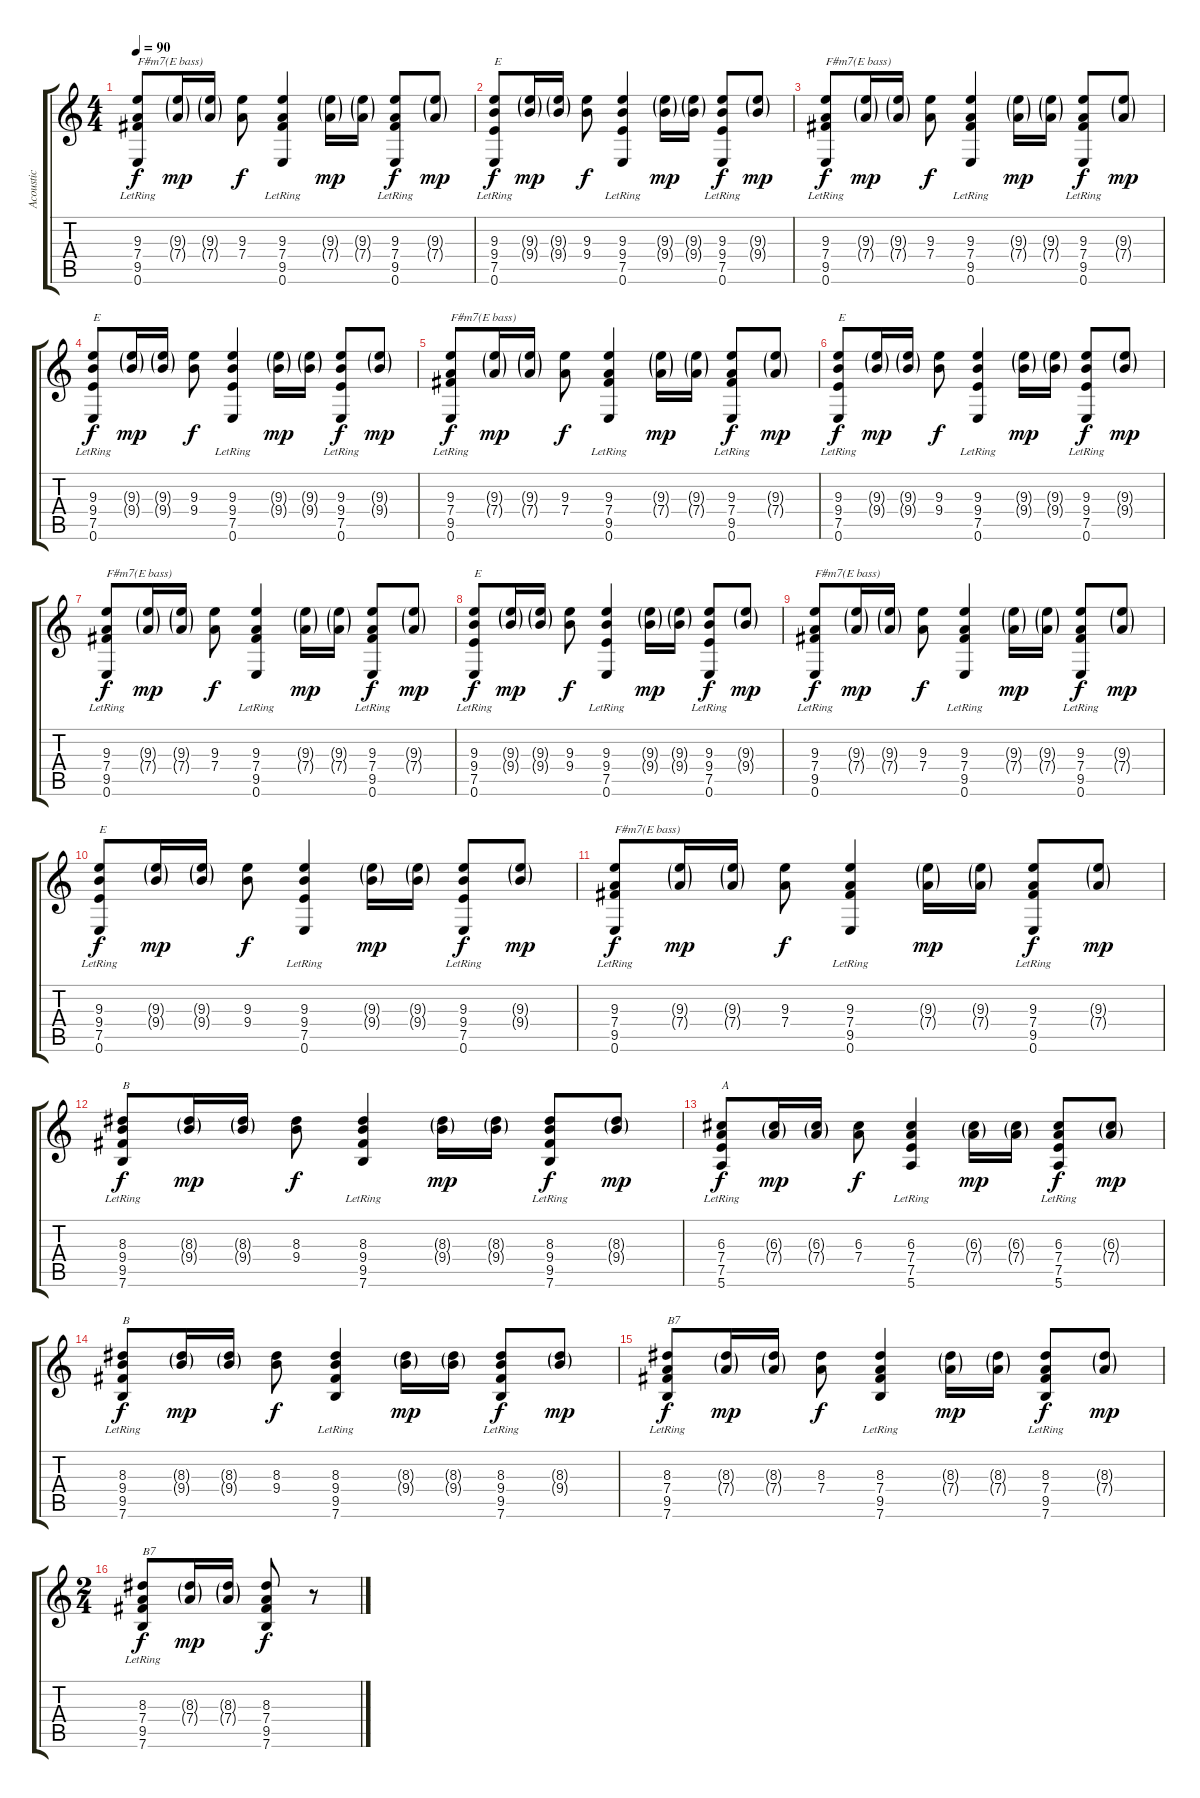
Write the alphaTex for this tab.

\track ("Acoustic" "Acoustic") {instrument acousticguitarsteel}
\staff {score tabs}
\tuning (E4 B3 G3 D3 A2 E2) {hide}
\ts (4 4)
\tempo 90
\clef g2
\ks c
(9.3 7.4 9.5 0.6{lr}).8{txt "F#m7(E bass)" dy f} (9.3{g} 7.4{g}).16{dy mp} (9.3{g} 7.4{g}).16 (9.3 7.4).8{dy f} (9.3 7.4 9.5 0.6{lr}).4 (9.3{g} 7.4{g}).16{dy mp} (9.3{g} 7.4{g}).16 (9.3 7.4 9.5 0.6{lr}).8{dy f} (9.3{g} 7.4{g}).8{dy mp} |
(9.3 9.4 7.5 0.6{lr}).8{txt "E" dy f} (9.3{g} 9.4{g}).16{dy mp} (9.3{g} 9.4{g}).16 (9.3 9.4).8{dy f} (9.3 9.4 7.5 0.6{lr}).4 (9.3{g} 9.4{g}).16{dy mp} (9.3{g} 9.4{g}).16 (9.3 9.4 7.5 0.6{lr}).8{dy f} (9.3{g} 9.4{g}).8{dy mp} |
(9.3 7.4 9.5 0.6{lr}).8{txt "F#m7(E bass)" dy f} (9.3{g} 7.4{g}).16{dy mp} (9.3{g} 7.4{g}).16 (9.3 7.4).8{dy f} (9.3 7.4 9.5 0.6{lr}).4 (9.3{g} 7.4{g}).16{dy mp} (9.3{g} 7.4{g}).16 (9.3 7.4 9.5 0.6{lr}).8{dy f} (9.3{g} 7.4{g}).8{dy mp} |
(9.3 9.4 7.5 0.6{lr}).8{txt "E" dy f} (9.3{g} 9.4{g}).16{dy mp} (9.3{g} 9.4{g}).16 (9.3 9.4).8{dy f} (9.3 9.4 7.5 0.6{lr}).4 (9.3{g} 9.4{g}).16{dy mp} (9.3{g} 9.4{g}).16 (9.3 9.4 7.5 0.6{lr}).8{dy f} (9.3{g} 9.4{g}).8{dy mp} |
(9.3 7.4 9.5 0.6{lr}).8{txt "F#m7(E bass)" dy f} (9.3{g} 7.4{g}).16{dy mp} (9.3{g} 7.4{g}).16 (9.3 7.4).8{dy f} (9.3 7.4 9.5 0.6{lr}).4 (9.3{g} 7.4{g}).16{dy mp} (9.3{g} 7.4{g}).16 (9.3 7.4 9.5 0.6{lr}).8{dy f} (9.3{g} 7.4{g}).8{dy mp} |
(9.3 9.4 7.5 0.6{lr}).8{txt "E" dy f} (9.3{g} 9.4{g}).16{dy mp} (9.3{g} 9.4{g}).16 (9.3 9.4).8{dy f} (9.3 9.4 7.5 0.6{lr}).4 (9.3{g} 9.4{g}).16{dy mp} (9.3{g} 9.4{g}).16 (9.3 9.4 7.5 0.6{lr}).8{dy f} (9.3{g} 9.4{g}).8{dy mp} |
(9.3 7.4 9.5 0.6{lr}).8{txt "F#m7(E bass)" dy f} (9.3{g} 7.4{g}).16{dy mp} (9.3{g} 7.4{g}).16 (9.3 7.4).8{dy f} (9.3 7.4 9.5 0.6{lr}).4 (9.3{g} 7.4{g}).16{dy mp} (9.3{g} 7.4{g}).16 (9.3 7.4 9.5 0.6{lr}).8{dy f} (9.3{g} 7.4{g}).8{dy mp} |
(9.3 9.4 7.5 0.6{lr}).8{txt "E" dy f} (9.3{g} 9.4{g}).16{dy mp} (9.3{g} 9.4{g}).16 (9.3 9.4).8{dy f} (9.3 9.4 7.5 0.6{lr}).4 (9.3{g} 9.4{g}).16{dy mp} (9.3{g} 9.4{g}).16 (9.3 9.4 7.5 0.6{lr}).8{dy f} (9.3{g} 9.4{g}).8{dy mp} |
(9.3 7.4 9.5 0.6{lr}).8{txt "F#m7(E bass)" dy f} (9.3{g} 7.4{g}).16{dy mp} (9.3{g} 7.4{g}).16 (9.3 7.4).8{dy f} (9.3 7.4 9.5 0.6{lr}).4 (9.3{g} 7.4{g}).16{dy mp} (9.3{g} 7.4{g}).16 (9.3 7.4 9.5 0.6{lr}).8{dy f} (9.3{g} 7.4{g}).8{dy mp} |
(9.3 9.4 7.5 0.6{lr}).8{txt "E" dy f} (9.3{g} 9.4{g}).16{dy mp} (9.3{g} 9.4{g}).16 (9.3 9.4).8{dy f} (9.3 9.4 7.5 0.6{lr}).4 (9.3{g} 9.4{g}).16{dy mp} (9.3{g} 9.4{g}).16 (9.3 9.4 7.5 0.6{lr}).8{dy f} (9.3{g} 9.4{g}).8{dy mp} |
(9.3 7.4 9.5 0.6{lr}).8{txt "F#m7(E bass)" dy f} (9.3{g} 7.4{g}).16{dy mp} (9.3{g} 7.4{g}).16 (9.3 7.4).8{dy f} (9.3 7.4 9.5 0.6{lr}).4 (9.3{g} 7.4{g}).16{dy mp} (9.3{g} 7.4{g}).16 (9.3 7.4 9.5 0.6{lr}).8{dy f} (9.3{g} 7.4{g}).8{dy mp} |
(8.3 9.4 9.5 7.6{lr}).8{txt "B" dy f} (8.3{g} 9.4{g}).16{dy mp} (8.3{g} 9.4{g}).16 (8.3 9.4).8{dy f} (8.3 9.4 9.5 7.6{lr}).4 (8.3{g} 9.4{g}).16{dy mp} (8.3{g} 9.4{g}).16 (8.3 9.4 9.5 7.6{lr}).8{dy f} (8.3{g} 9.4{g}).8{dy mp} |
(6.3 7.4 7.5 5.6{lr}).8{txt "A" dy f} (6.3{g} 7.4{g}).16{dy mp} (6.3{g} 7.4{g}).16 (6.3 7.4).8{dy f} (6.3 7.4 7.5 5.6{lr}).4 (6.3{g} 7.4{g}).16{dy mp} (6.3{g} 7.4{g}).16 (6.3 7.4 7.5 5.6{lr}).8{dy f} (6.3{g} 7.4{g}).8{dy mp} |
(8.3 9.4 9.5 7.6{lr}).8{txt "B" dy f} (8.3{g} 9.4{g}).16{dy mp} (8.3{g} 9.4{g}).16 (8.3 9.4).8{dy f} (8.3 9.4 9.5 7.6{lr}).4 (8.3{g} 9.4{g}).16{dy mp} (8.3{g} 9.4{g}).16 (8.3 9.4 9.5 7.6{lr}).8{dy f} (8.3{g} 9.4{g}).8{dy mp} |
(8.3 7.4 9.5 7.6{lr}).8{txt "B7" dy f} (8.3{g} 7.4{g}).16{dy mp} (8.3{g} 7.4{g}).16 (8.3 7.4).8{dy f} (8.3 7.4 9.5 7.6{lr}).4 (8.3{g} 7.4{g}).16{dy mp} (8.3{g} 7.4{g}).16 (8.3 7.4 9.5 7.6{lr}).8{dy f} (8.3{g} 7.4{g}).8{dy mp} |
\ts (2 4)
(8.3 7.4 9.5 7.6{lr}).8{txt "B7" dy f} (8.3{g} 7.4{g}).16{dy mp} (8.3{g} 7.4{g}).16 (8.3 7.4 9.5 7.6).8{dy f} r.8
